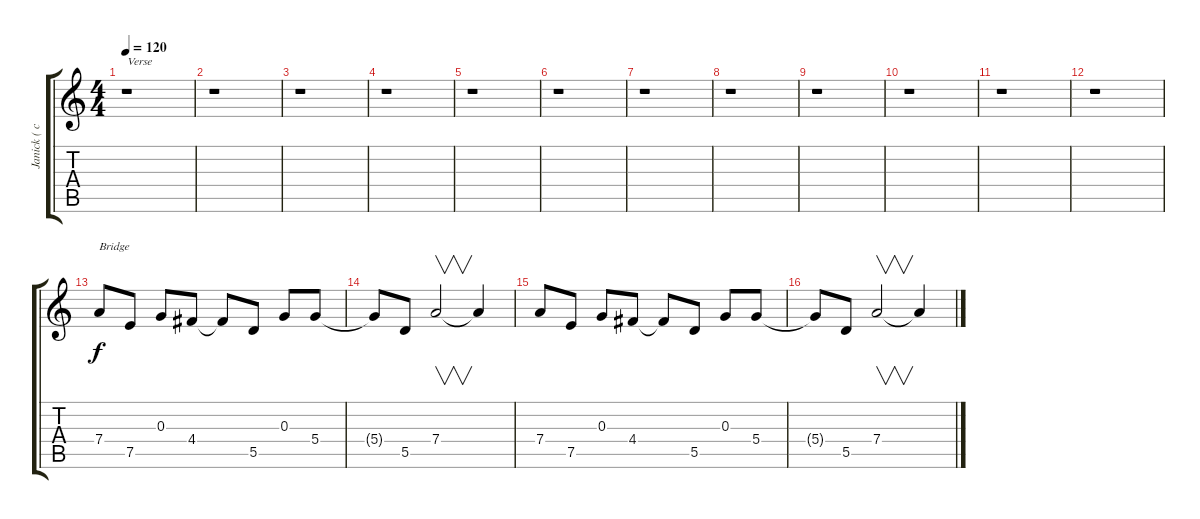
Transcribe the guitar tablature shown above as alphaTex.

\track ("Janick ( clean )" "Janick ( c") {instrument electricguitarclean}
\staff {score tabs}
\tuning (E4 B3 G3 D3 A2 E2) {hide}
\ts (4 4)
\tempo 120
\clef g2
\ks c
r.1{txt "Verse" dy f} |
r.1 |
r.1 |
r.1 |
r.1 |
r.1 |
r.1 |
r.1 |
r.1 |
r.1 |
r.1 |
r.1 |
7.4.8{txt "Bridge"} 7.5.8 0.3.8 4.4.8 4.4{t}.8 5.5.8 0.3.8 5.4.8 |
5.4{t}.8 5.5.8 7.4.2{v} 7.4{t}.4 |
7.4.8 7.5.8 0.3.8 4.4.8 4.4{t}.8 5.5.8 0.3.8 5.4.8 |
5.4{t}.8 5.5.8 7.4.2{v} 7.4{t}.4
